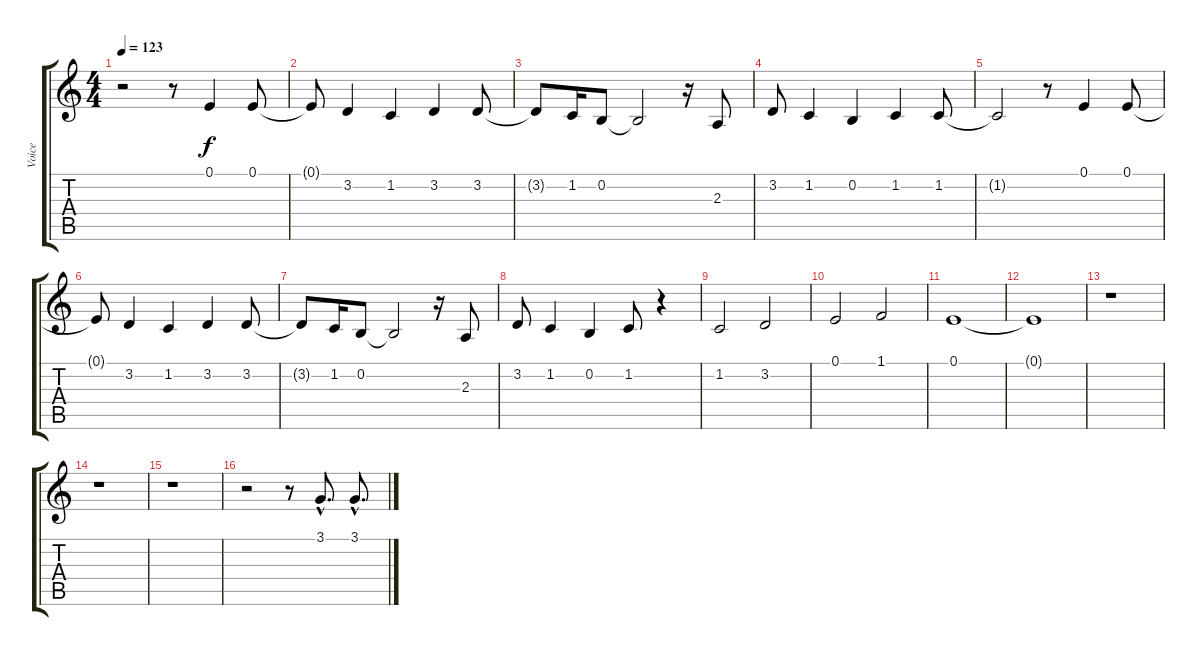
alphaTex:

\track ("Voice" "Voice") {instrument altosax}
\staff {score tabs}
\tuning (E4 B3 G3 D3 A2 E2) {hide}
\ts (4 4)
\tempo 123
\clef g2
\ks c
r.2{dy f} r.8 0.1.4 0.1.8 |
0.1{t}.8 3.2.4 1.2.4 3.2.4 3.2.8 |
3.2{t}.8 1.2.16 0.2.8 0.2{t}.2 r.16 2.3.8 |
3.2.8 1.2.4 0.2.4 1.2.4 1.2.8 |
1.2{t}.2 r.8 0.1.4 0.1.8 |
0.1{t}.8 3.2.4 1.2.4 3.2.4 3.2.8 |
3.2{t}.8 1.2.16 0.2.8 0.2{t}.2 r.16 2.3.8 |
3.2.8 1.2.4 0.2.4 1.2.8 r.4 |
1.2.2 3.2.2 |
0.1.2 1.1.2 |
0.1.1 |
0.1{t}.1 |
r.1 |
r.1 |
r.1 |
r.2 r.8 3.1{hac}.8{d} 3.1{hac}.8{d}
